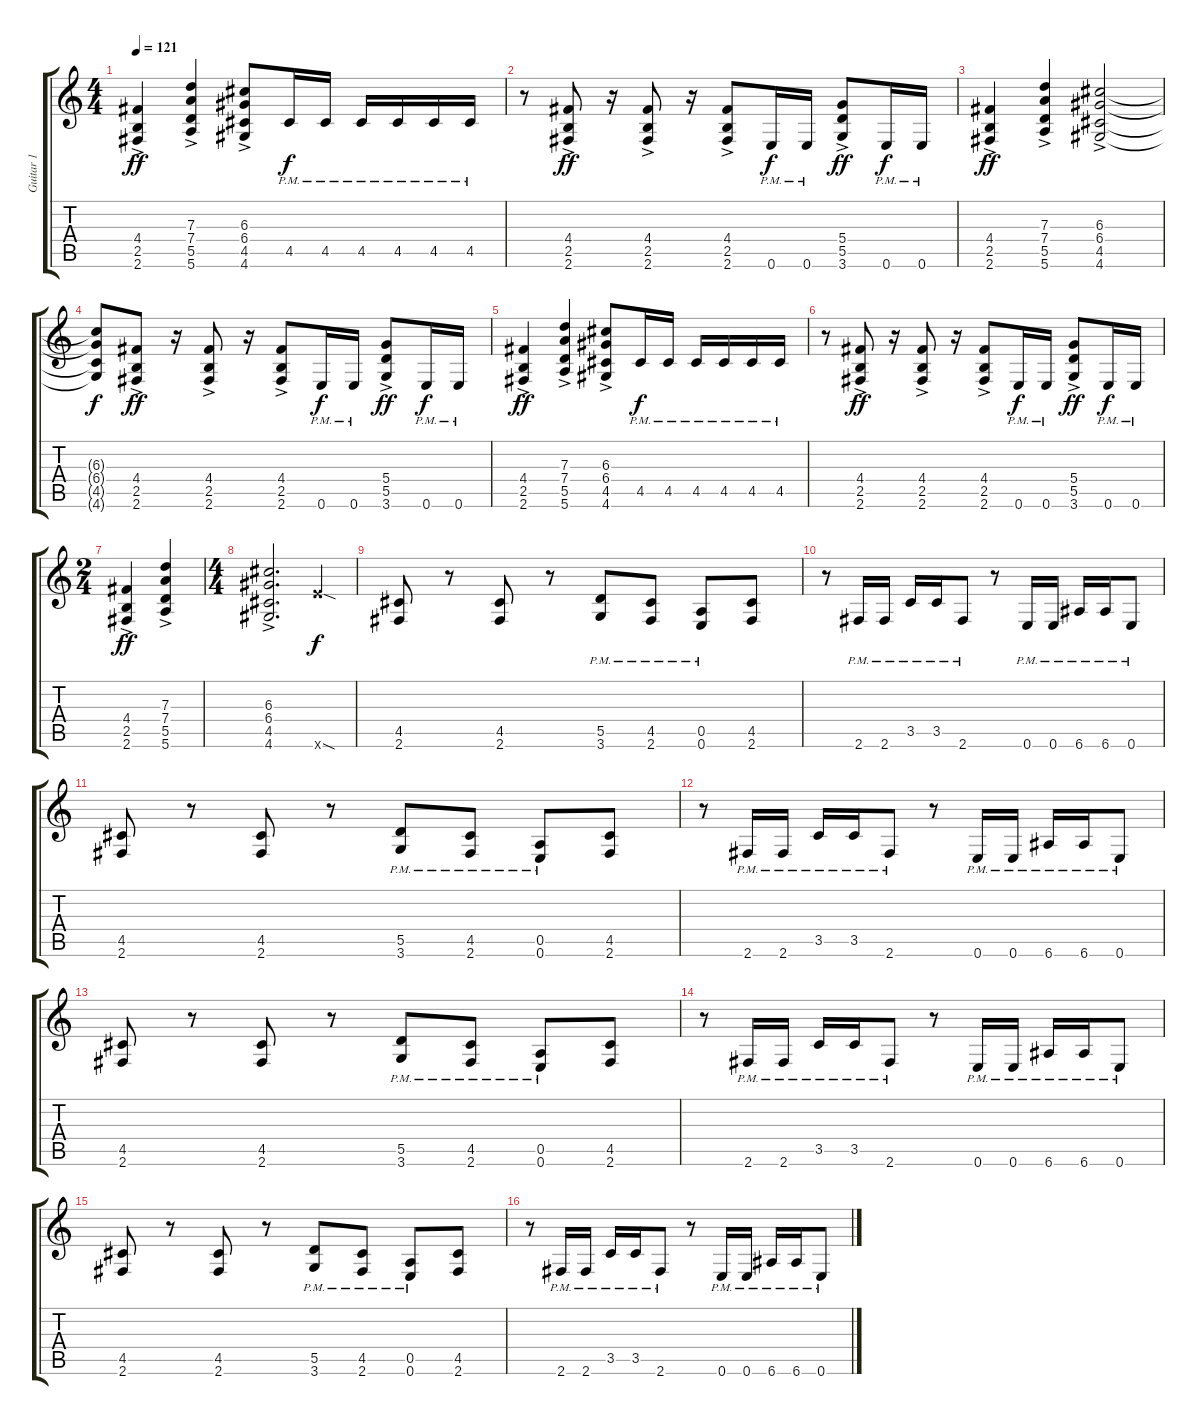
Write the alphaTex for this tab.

\track ("Guitar 1" "Guitar 1") {instrument distortionguitar}
\staff {score tabs}
\tuning (E4 B3 G3 D3 A2 E2) {hide}
\ts (4 4)
\tempo 121
\clef g2
\ks c
(4.4{ac} 2.5{ac} 2.6{ac}).4{dy ff} (7.3{ac} 7.4{ac} 5.5{ac} 5.6{ac}).4 (6.3{ac} 6.4{ac} 4.5{ac} 4.6{ac}).8 4.5{pm}.16{dy f} 4.5{pm}.16 4.5{pm}.16 4.5{pm}.16 4.5{pm}.16 4.5{pm}.16 |
r.8 (4.4{ac} 2.5{ac} 2.6{ac}).8{dy ff} r.16 (4.4{ac} 2.5{ac} 2.6{ac}).8 r.16 (4.4{ac} 2.5{ac} 2.6{ac}).8 0.6{pm}.16{dy f} 0.6{pm}.16 (5.4{ac} 5.5{ac} 3.6{ac}).8{dy ff} 0.6{pm}.16{dy f} 0.6{pm}.16 |
(4.4{ac} 2.5{ac} 2.6{ac}).4{dy ff} (7.3{ac} 7.4{ac} 5.5{ac} 5.6{ac}).4 (6.3{ac} 6.4{ac} 4.5{ac} 4.6{ac}).2 |
(6.3{t} 6.4{t} 4.5{t} 4.6{t}).8{dy f} (4.4{ac} 2.5{ac} 2.6{ac}).8{dy ff} r.16 (4.4{ac} 2.5{ac} 2.6{ac}).8 r.16 (4.4{ac} 2.5{ac} 2.6{ac}).8 0.6{pm}.16{dy f} 0.6{pm}.16 (5.4{ac} 5.5{ac} 3.6{ac}).8{dy ff} 0.6{pm}.16{dy f} 0.6{pm}.16 |
(4.4{ac} 2.5{ac} 2.6{ac}).4{dy ff} (7.3{ac} 7.4{ac} 5.5{ac} 5.6{ac}).4 (6.3{ac} 6.4{ac} 4.5{ac} 4.6{ac}).8 4.5{pm}.16{dy f} 4.5{pm}.16 4.5{pm}.16 4.5{pm}.16 4.5{pm}.16 4.5{pm}.16 |
r.8 (4.4{ac} 2.5{ac} 2.6{ac}).8{dy ff} r.16 (4.4{ac} 2.5{ac} 2.6{ac}).8 r.16 (4.4{ac} 2.5{ac} 2.6{ac}).8 0.6{pm}.16{dy f} 0.6{pm}.16 (5.4{ac} 5.5{ac} 3.6{ac}).8{dy ff} 0.6{pm}.16{dy f} 0.6{pm}.16 |
\ts (2 4)
(4.4{ac} 2.5{ac} 2.6{ac}).4{dy ff} (7.3{ac} 7.4{ac} 5.5{ac} 5.6{ac}).4 |
\ts (4 4)
(6.3{ac} 6.4{ac} 4.5{ac} 4.6{ac}).2{d} 12.6{sod x}.4{dy f} |
(4.5 2.6).8 r.8 (4.5 2.6).8 r.8 (5.5{pm} 3.6{pm}).8 (4.5{pm} 2.6{pm}).8 (0.5{pm} 0.6{pm}).8 (4.5 2.6).8 |
r.8 2.6{pm}.16 2.6{pm}.16 3.5{pm}.16 3.5{pm}.16 2.6{pm}.8 r.8 0.6{pm}.16 0.6{pm}.16 6.6{pm}.16 6.6{pm}.16 0.6{pm}.8 |
(4.5 2.6).8 r.8 (4.5 2.6).8 r.8 (5.5{pm} 3.6{pm}).8 (4.5{pm} 2.6{pm}).8 (0.5{pm} 0.6{pm}).8 (4.5 2.6).8 |
r.8 2.6{pm}.16 2.6{pm}.16 3.5{pm}.16 3.5{pm}.16 2.6{pm}.8 r.8 0.6{pm}.16 0.6{pm}.16 6.6{pm}.16 6.6{pm}.16 0.6{pm}.8 |
(4.5 2.6).8 r.8 (4.5 2.6).8 r.8 (5.5{pm} 3.6{pm}).8 (4.5{pm} 2.6{pm}).8 (0.5{pm} 0.6{pm}).8 (4.5 2.6).8 |
r.8 2.6{pm}.16 2.6{pm}.16 3.5{pm}.16 3.5{pm}.16 2.6{pm}.8 r.8 0.6{pm}.16 0.6{pm}.16 6.6{pm}.16 6.6{pm}.16 0.6{pm}.8 |
(4.5 2.6).8 r.8 (4.5 2.6).8 r.8 (5.5{pm} 3.6{pm}).8 (4.5{pm} 2.6{pm}).8 (0.5{pm} 0.6{pm}).8 (4.5 2.6).8 |
r.8 2.6{pm}.16 2.6{pm}.16 3.5{pm}.16 3.5{pm}.16 2.6{pm}.8 r.8 0.6{pm}.16 0.6{pm}.16 6.6{pm}.16 6.6{pm}.16 0.6{pm}.8
